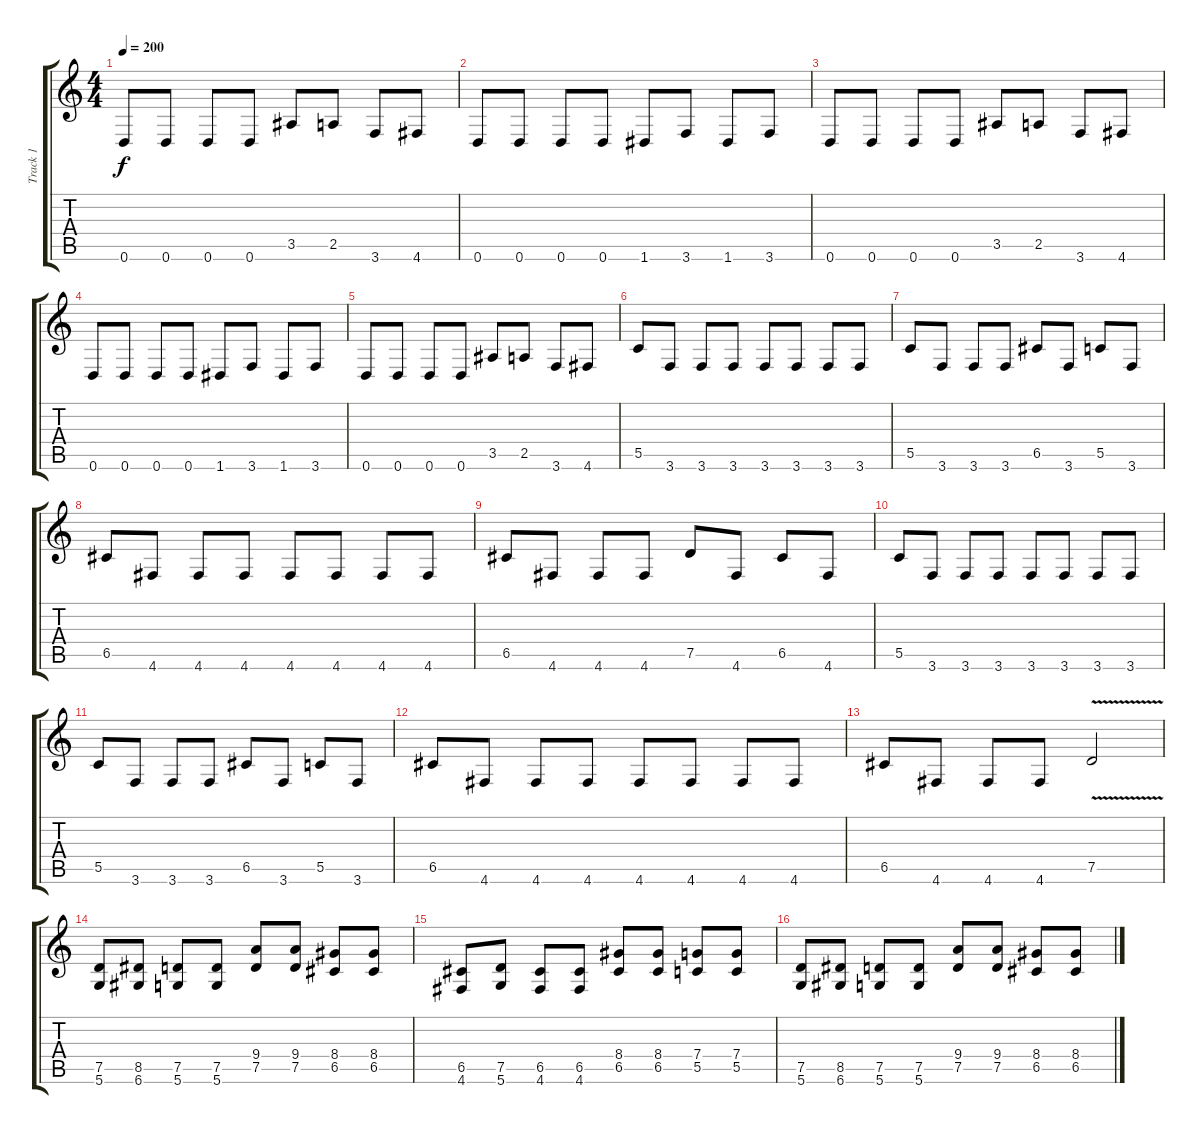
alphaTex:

\track ("Track 1" "Track 1") {instrument distortionguitar}
\staff {score tabs}
\tuning (D4 A3 F3 C3 G2 D2) {hide}
\ts (4 4)
\tempo 200
\clef g2
\ks c
0.6.8{dy f} 0.6.8 0.6.8 0.6.8 3.5.8 2.5.8 3.6.8 4.6.8 |
0.6.8 0.6.8 0.6.8 0.6.8 1.6.8 3.6.8 1.6.8 3.6.8 |
0.6.8 0.6.8 0.6.8 0.6.8 3.5.8 2.5.8 3.6.8 4.6.8 |
0.6.8 0.6.8 0.6.8 0.6.8 1.6.8 3.6.8 1.6.8 3.6.8 |
0.6.8 0.6.8 0.6.8 0.6.8 3.5.8 2.5.8 3.6.8 4.6.8 |
5.5.8 3.6.8 3.6.8 3.6.8 3.6.8 3.6.8 3.6.8 3.6.8 |
5.5.8 3.6.8 3.6.8 3.6.8 6.5.8 3.6.8 5.5.8 3.6.8 |
6.5.8 4.6.8 4.6.8 4.6.8 4.6.8 4.6.8 4.6.8 4.6.8 |
6.5.8 4.6.8 4.6.8 4.6.8 7.5.8 4.6.8 6.5.8 4.6.8 |
5.5.8 3.6.8 3.6.8 3.6.8 3.6.8 3.6.8 3.6.8 3.6.8 |
5.5.8 3.6.8 3.6.8 3.6.8 6.5.8 3.6.8 5.5.8 3.6.8 |
6.5.8 4.6.8 4.6.8 4.6.8 4.6.8 4.6.8 4.6.8 4.6.8 |
6.5.8 4.6.8 4.6.8 4.6.8 7.5{v}.2 |
(7.5 5.6).8 (8.5 6.6).8 (7.5 5.6).8 (7.5 5.6).8 (9.4 7.5).8 (9.4 7.5).8 (8.4 6.5).8 (8.4 6.5).8 |
(6.5 4.6).8 (7.5 5.6).8 (6.5 4.6).8 (6.5 4.6).8 (8.4 6.5).8 (8.4 6.5).8 (7.4 5.5).8 (7.4 5.5).8 |
(7.5 5.6).8 (8.5 6.6).8 (7.5 5.6).8 (7.5 5.6).8 (9.4 7.5).8 (9.4 7.5).8 (8.4 6.5).8 (8.4 6.5).8
